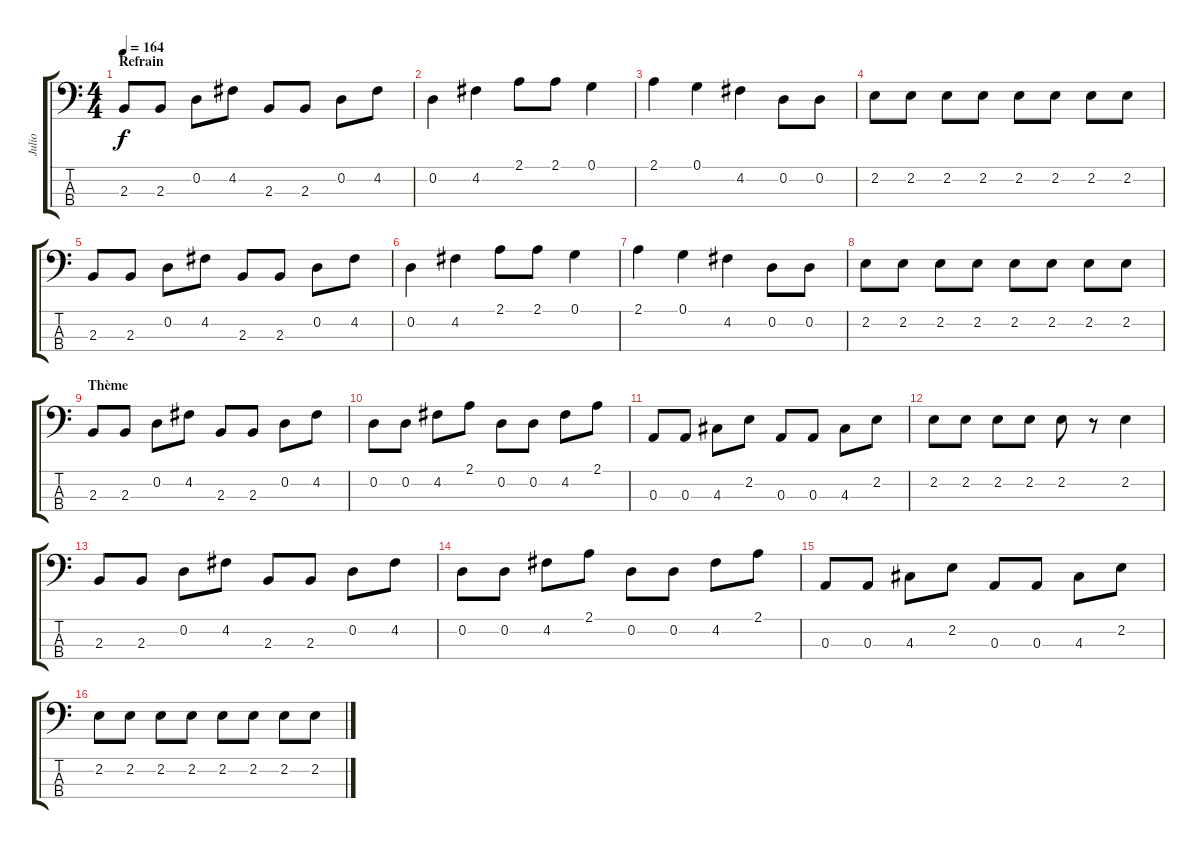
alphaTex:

\track ("Julio" "Julio") {instrument electricbassfinger}
\staff {score tabs}
\tuning (G2 D2 A1 E1) {hide}
\ts (4 4)
\section ("" "Refrain")
\tempo 164
\clef f4
\ks c
2.3.8{dy f} 2.3.8 0.2.8 4.2.8 2.3.8 2.3.8 0.2.8 4.2.8 |
0.2.4 4.2.4 2.1.8 2.1.8 0.1.4 |
2.1.4 0.1.4 4.2.4 0.2.8 0.2.8 |
2.2.8 2.2.8 2.2.8 2.2.8 2.2.8 2.2.8 2.2.8 2.2.8 |
2.3.8 2.3.8 0.2.8 4.2.8 2.3.8 2.3.8 0.2.8 4.2.8 |
0.2.4 4.2.4 2.1.8 2.1.8 0.1.4 |
2.1.4 0.1.4 4.2.4 0.2.8 0.2.8 |
2.2.8 2.2.8 2.2.8 2.2.8 2.2.8 2.2.8 2.2.8 2.2.8 |
\section ("" "Thème")
2.3.8 2.3.8 0.2.8 4.2.8 2.3.8 2.3.8 0.2.8 4.2.8 |
0.2.8 0.2.8 4.2.8 2.1.8 0.2.8 0.2.8 4.2.8 2.1.8 |
0.3.8 0.3.8 4.3.8 2.2.8 0.3.8 0.3.8 4.3.8 2.2.8 |
2.2.8 2.2.8 2.2.8 2.2.8 2.2.8 r.8 2.2.4 |
2.3.8 2.3.8 0.2.8 4.2.8 2.3.8 2.3.8 0.2.8 4.2.8 |
0.2.8 0.2.8 4.2.8 2.1.8 0.2.8 0.2.8 4.2.8 2.1.8 |
0.3.8 0.3.8 4.3.8 2.2.8 0.3.8 0.3.8 4.3.8 2.2.8 |
2.2.8 2.2.8 2.2.8 2.2.8 2.2.8 2.2.8 2.2.8 2.2.8
